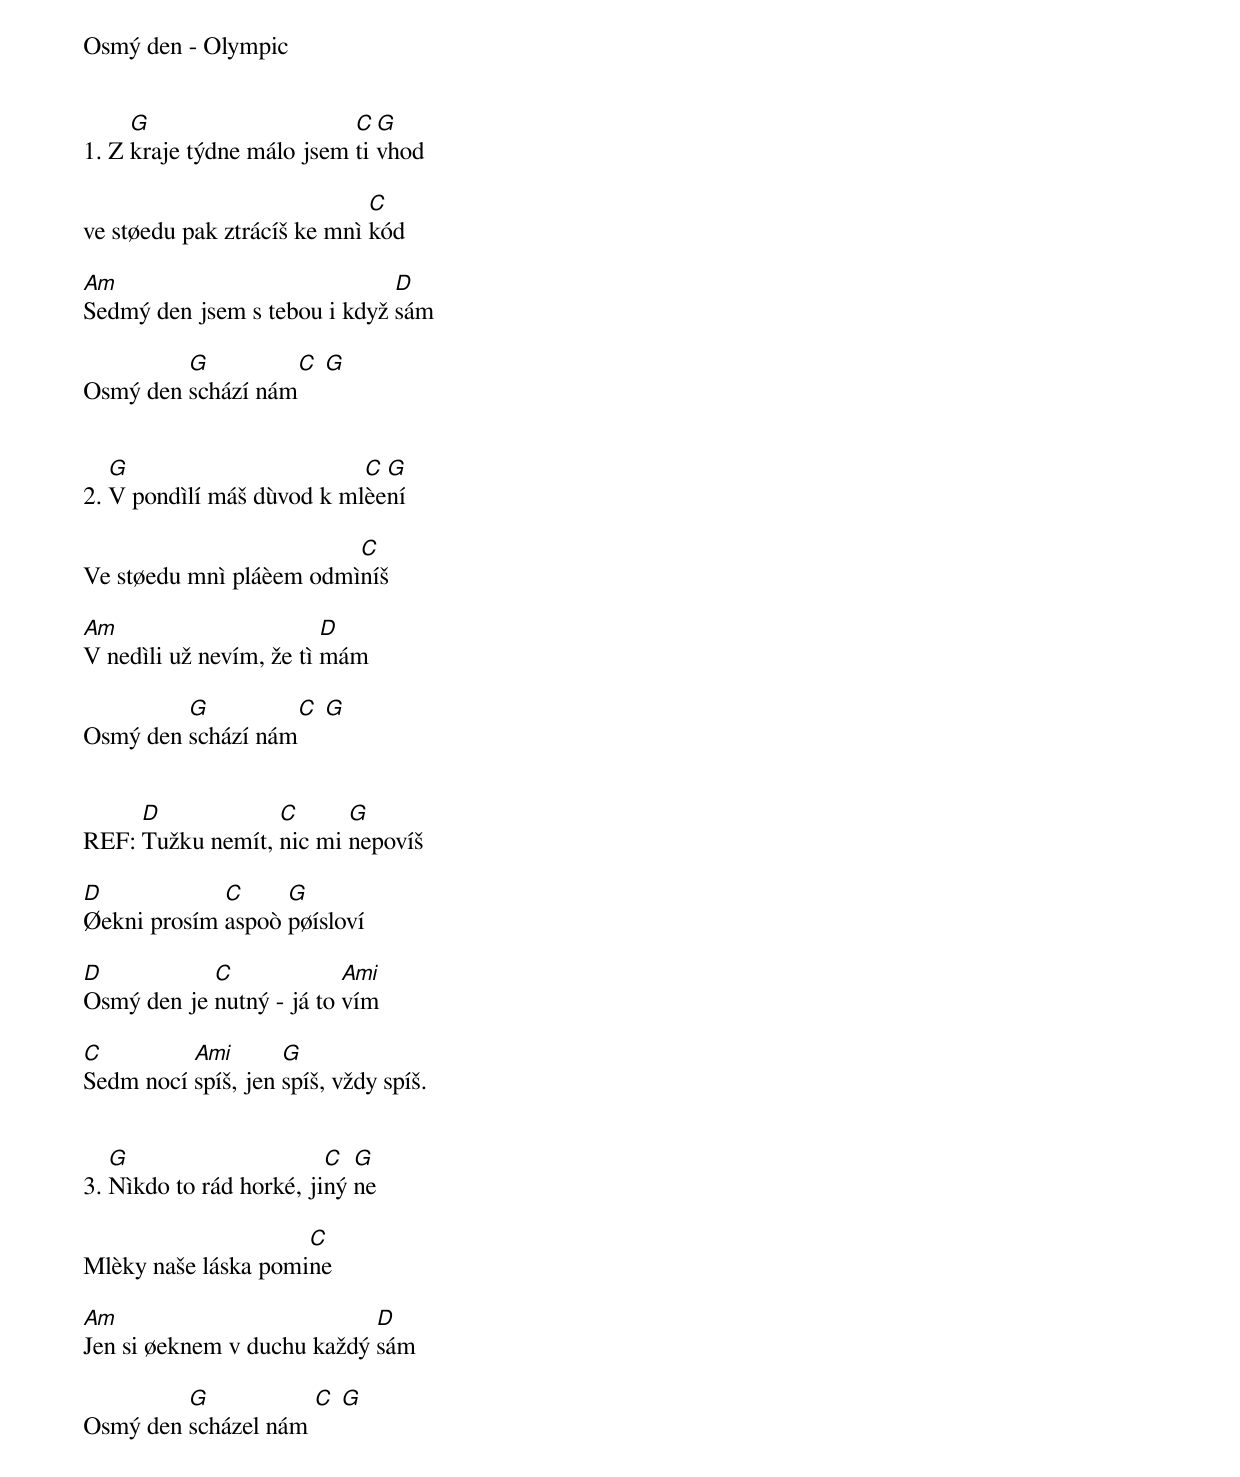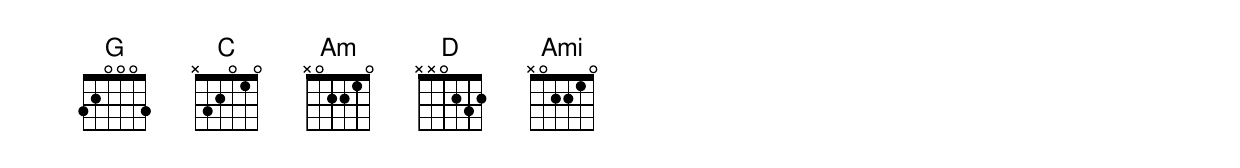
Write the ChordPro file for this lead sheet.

Osmý den - Olympic


1. Z [G]kraje týdne málo jsem [C]ti [G]vhod

ve støedu pak ztrácíš ke mnì [C]kód

[Am]Sedmý den jsem s tebou i když [D]sám

Osmý den [G]schází nám[C] [G]


2. [G]V pondìlí máš dùvod k ml[C]èe[G]ní

Ve støedu mnì pláèem odmì[C]níš

[Am]V nedìli už nevím, že tì [D]mám

Osmý den [G]schází nám[C] [G]


REF: [D]Tužku nemít, [C]nic mi [G]nepovíš

[D]Øekni prosím [C]aspoò [G]pøísloví

[D]Osmý den je [C]nutný - já to [Ami]vím

[C]Sedm nocí [Ami]spíš, jen [G]spíš, vždy spíš.


3. [G]Nìkdo to rád horké, ji[C]ný [G]ne

Mlèky naše láska pomi[C]ne

[Am]Jen si øeknem v duchu každý [D]sám

Osmý den [G]scházel nám [C] [G]
